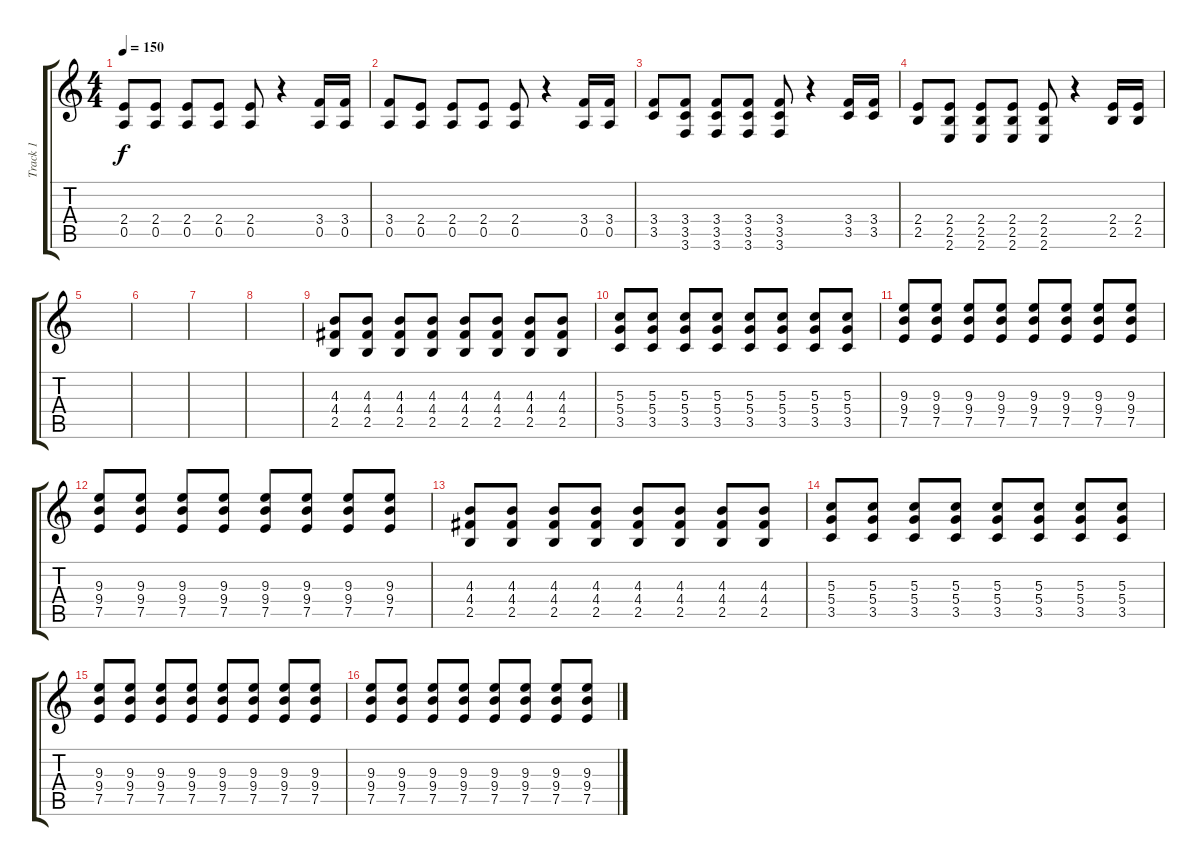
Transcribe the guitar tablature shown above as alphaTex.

\track ("Track 1" "Track 1") {instrument overdrivenguitar}
\staff {score tabs}
\tuning (E4 B3 G3 D3 A2 D2) {hide}
\ts (4 4)
\tempo 150
\clef g2
\ks c
(2.4 0.5).8{dy f} (2.4 0.5).8 (2.4 0.5).8 (2.4 0.5).8 (2.4 0.5).8 r.4 (3.4 0.5).16 (3.4 0.5).16 |
(3.4 0.5).8 (2.4 0.5).8 (2.4 0.5).8 (2.4 0.5).8 (2.4 0.5).8 r.4 (3.4 0.5).16 (3.4 0.5).16 |
(3.4 3.5).8 (3.4 3.5 3.6).8 (3.4 3.5 3.6).8 (3.4 3.5 3.6).8 (3.4 3.5 3.6).8 r.4 (3.4 3.5).16 (3.4 3.5).16 |
(2.4 2.5).8 (2.4 2.5 2.6).8 (2.4 2.5 2.6).8 (2.4 2.5 2.6).8 (2.4 2.5 2.6).8 r.4 (2.4 2.5).16 (2.4 2.5).16 |
|
|
|
|
(4.3 4.4 2.5).8 (4.3 4.4 2.5).8 (4.3 4.4 2.5).8 (4.3 4.4 2.5).8 (4.3 4.4 2.5).8 (4.3 4.4 2.5).8 (4.3 4.4 2.5).8 (4.3 4.4 2.5).8 |
(5.3 5.4 3.5).8 (5.3 5.4 3.5).8 (5.3 5.4 3.5).8 (5.3 5.4 3.5).8 (5.3 5.4 3.5).8 (5.3 5.4 3.5).8 (5.3 5.4 3.5).8 (5.3 5.4 3.5).8 |
(9.3 9.4 7.5).8 (9.3 9.4 7.5).8 (9.3 9.4 7.5).8 (9.3 9.4 7.5).8 (9.3 9.4 7.5).8 (9.3 9.4 7.5).8 (9.3 9.4 7.5).8 (9.3 9.4 7.5).8 |
(9.3 9.4 7.5).8 (9.3 9.4 7.5).8 (9.3 9.4 7.5).8 (9.3 9.4 7.5).8 (9.3 9.4 7.5).8 (9.3 9.4 7.5).8 (9.3 9.4 7.5).8 (9.3 9.4 7.5).8 |
(4.3 4.4 2.5).8 (4.3 4.4 2.5).8 (4.3 4.4 2.5).8 (4.3 4.4 2.5).8 (4.3 4.4 2.5).8 (4.3 4.4 2.5).8 (4.3 4.4 2.5).8 (4.3 4.4 2.5).8 |
(5.3 5.4 3.5).8 (5.3 5.4 3.5).8 (5.3 5.4 3.5).8 (5.3 5.4 3.5).8 (5.3 5.4 3.5).8 (5.3 5.4 3.5).8 (5.3 5.4 3.5).8 (5.3 5.4 3.5).8 |
(9.3 9.4 7.5).8 (9.3 9.4 7.5).8 (9.3 9.4 7.5).8 (9.3 9.4 7.5).8 (9.3 9.4 7.5).8 (9.3 9.4 7.5).8 (9.3 9.4 7.5).8 (9.3 9.4 7.5).8 |
(9.3 9.4 7.5).8 (9.3 9.4 7.5).8 (9.3 9.4 7.5).8 (9.3 9.4 7.5).8 (9.3 9.4 7.5).8 (9.3 9.4 7.5).8 (9.3 9.4 7.5).8 (9.3 9.4 7.5).8
